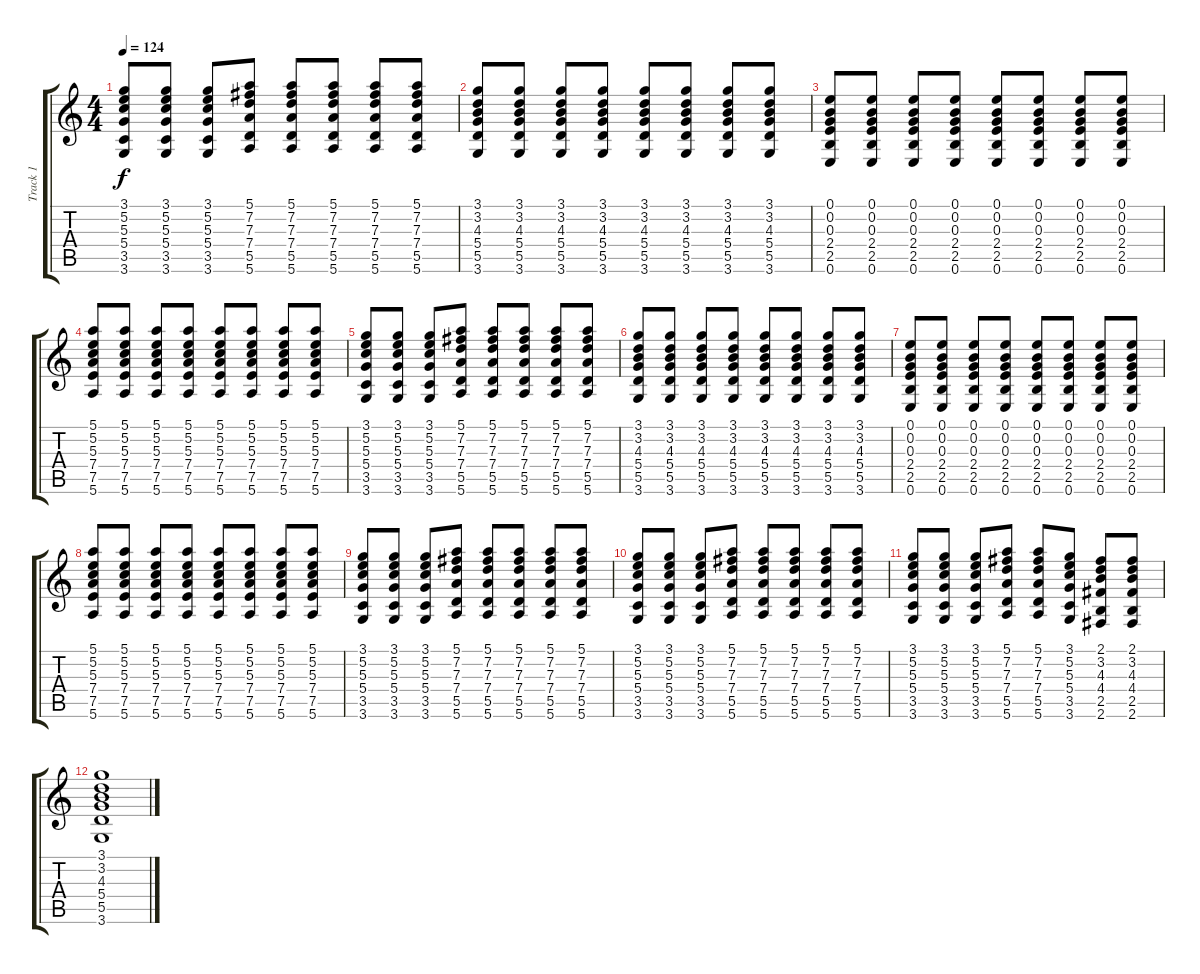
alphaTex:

\track ("Track 1" "Track 1") {instrument electricguitarmuted}
\staff {score tabs}
\tuning (E4 B3 G3 D3 A2 E2) {hide}
\ts (4 4)
\tempo 124
\clef g2
\ks c
(3.1 5.2 5.3 5.4 3.5 3.6).8{dy f} (3.1 5.2 5.3 5.4 3.5 3.6).8 (3.1 5.2 5.3 5.4 3.5 3.6).8 (5.1 7.2 7.3 7.4 5.5 5.6).8 (5.1 7.2 7.3 7.4 5.5 5.6).8 (5.1 7.2 7.3 7.4 5.5 5.6).8 (5.1 7.2 7.3 7.4 5.5 5.6).8 (5.1 7.2 7.3 7.4 5.5 5.6).8 |
(3.1 3.2 4.3 5.4 5.5 3.6).8 (3.1 3.2 4.3 5.4 5.5 3.6).8 (3.1 3.2 4.3 5.4 5.5 3.6).8 (3.1 3.2 4.3 5.4 5.5 3.6).8 (3.1 3.2 4.3 5.4 5.5 3.6).8 (3.1 3.2 4.3 5.4 5.5 3.6).8 (3.1 3.2 4.3 5.4 5.5 3.6).8 (3.1 3.2 4.3 5.4 5.5 3.6).8 |
(0.1 0.2 0.3 2.4 2.5 0.6).8 (0.1 0.2 0.3 2.4 2.5 0.6).8 (0.1 0.2 0.3 2.4 2.5 0.6).8 (0.1 0.2 0.3 2.4 2.5 0.6).8 (0.1 0.2 0.3 2.4 2.5 0.6).8 (0.1 0.2 0.3 2.4 2.5 0.6).8 (0.1 0.2 0.3 2.4 2.5 0.6).8 (0.1 0.2 0.3 2.4 2.5 0.6).8 |
(5.1 5.2 5.3 7.4 7.5 5.6).8 (5.1 5.2 5.3 7.4 7.5 5.6).8 (5.1 5.2 5.3 7.4 7.5 5.6).8 (5.1 5.2 5.3 7.4 7.5 5.6).8 (5.1 5.2 5.3 7.4 7.5 5.6).8 (5.1 5.2 5.3 7.4 7.5 5.6).8 (5.1 5.2 5.3 7.4 7.5 5.6).8 (5.1 5.2 5.3 7.4 7.5 5.6).8 |
(3.1 5.2 5.3 5.4 3.5 3.6).8 (3.1 5.2 5.3 5.4 3.5 3.6).8 (3.1 5.2 5.3 5.4 3.5 3.6).8 (5.1 7.2 7.3 7.4 5.5 5.6).8 (5.1 7.2 7.3 7.4 5.5 5.6).8 (5.1 7.2 7.3 7.4 5.5 5.6).8 (5.1 7.2 7.3 7.4 5.5 5.6).8 (5.1 7.2 7.3 7.4 5.5 5.6).8 |
(3.1 3.2 4.3 5.4 5.5 3.6).8 (3.1 3.2 4.3 5.4 5.5 3.6).8 (3.1 3.2 4.3 5.4 5.5 3.6).8 (3.1 3.2 4.3 5.4 5.5 3.6).8 (3.1 3.2 4.3 5.4 5.5 3.6).8 (3.1 3.2 4.3 5.4 5.5 3.6).8 (3.1 3.2 4.3 5.4 5.5 3.6).8 (3.1 3.2 4.3 5.4 5.5 3.6).8 |
(0.1 0.2 0.3 2.4 2.5 0.6).8 (0.1 0.2 0.3 2.4 2.5 0.6).8 (0.1 0.2 0.3 2.4 2.5 0.6).8 (0.1 0.2 0.3 2.4 2.5 0.6).8 (0.1 0.2 0.3 2.4 2.5 0.6).8 (0.1 0.2 0.3 2.4 2.5 0.6).8 (0.1 0.2 0.3 2.4 2.5 0.6).8 (0.1 0.2 0.3 2.4 2.5 0.6).8 |
(5.1 5.2 5.3 7.4 7.5 5.6).8 (5.1 5.2 5.3 7.4 7.5 5.6).8 (5.1 5.2 5.3 7.4 7.5 5.6).8 (5.1 5.2 5.3 7.4 7.5 5.6).8 (5.1 5.2 5.3 7.4 7.5 5.6).8 (5.1 5.2 5.3 7.4 7.5 5.6).8 (5.1 5.2 5.3 7.4 7.5 5.6).8 (5.1 5.2 5.3 7.4 7.5 5.6).8 |
(3.1 5.2 5.3 5.4 3.5 3.6).8 (3.1 5.2 5.3 5.4 3.5 3.6).8 (3.1 5.2 5.3 5.4 3.5 3.6).8 (5.1 7.2 7.3 7.4 5.5 5.6).8 (5.1 7.2 7.3 7.4 5.5 5.6).8 (5.1 7.2 7.3 7.4 5.5 5.6).8 (5.1 7.2 7.3 7.4 5.5 5.6).8 (5.1 7.2 7.3 7.4 5.5 5.6).8 |
(3.1 5.2 5.3 5.4 3.5 3.6).8 (3.1 5.2 5.3 5.4 3.5 3.6).8 (3.1 5.2 5.3 5.4 3.5 3.6).8 (5.1 7.2 7.3 7.4 5.5 5.6).8 (5.1 7.2 7.3 7.4 5.5 5.6).8 (5.1 7.2 7.3 7.4 5.5 5.6).8 (5.1 7.2 7.3 7.4 5.5 5.6).8 (5.1 7.2 7.3 7.4 5.5 5.6).8 |
(3.1 5.2 5.3 5.4 3.5 3.6).8 (3.1 5.2 5.3 5.4 3.5 3.6).8 (3.1 5.2 5.3 5.4 3.5 3.6).8 (5.1 7.2 7.3 7.4 5.5 5.6).8 (5.1 7.2 7.3 7.4 5.5 5.6).8 (3.1 5.2 5.3 5.4 3.5 3.6).8 (2.1 3.2 4.3 4.4 2.5 2.6).8 (2.1 3.2 4.3 4.4 2.5 2.6).8 |
(3.1 3.2 4.3 5.4 5.5 3.6).1
